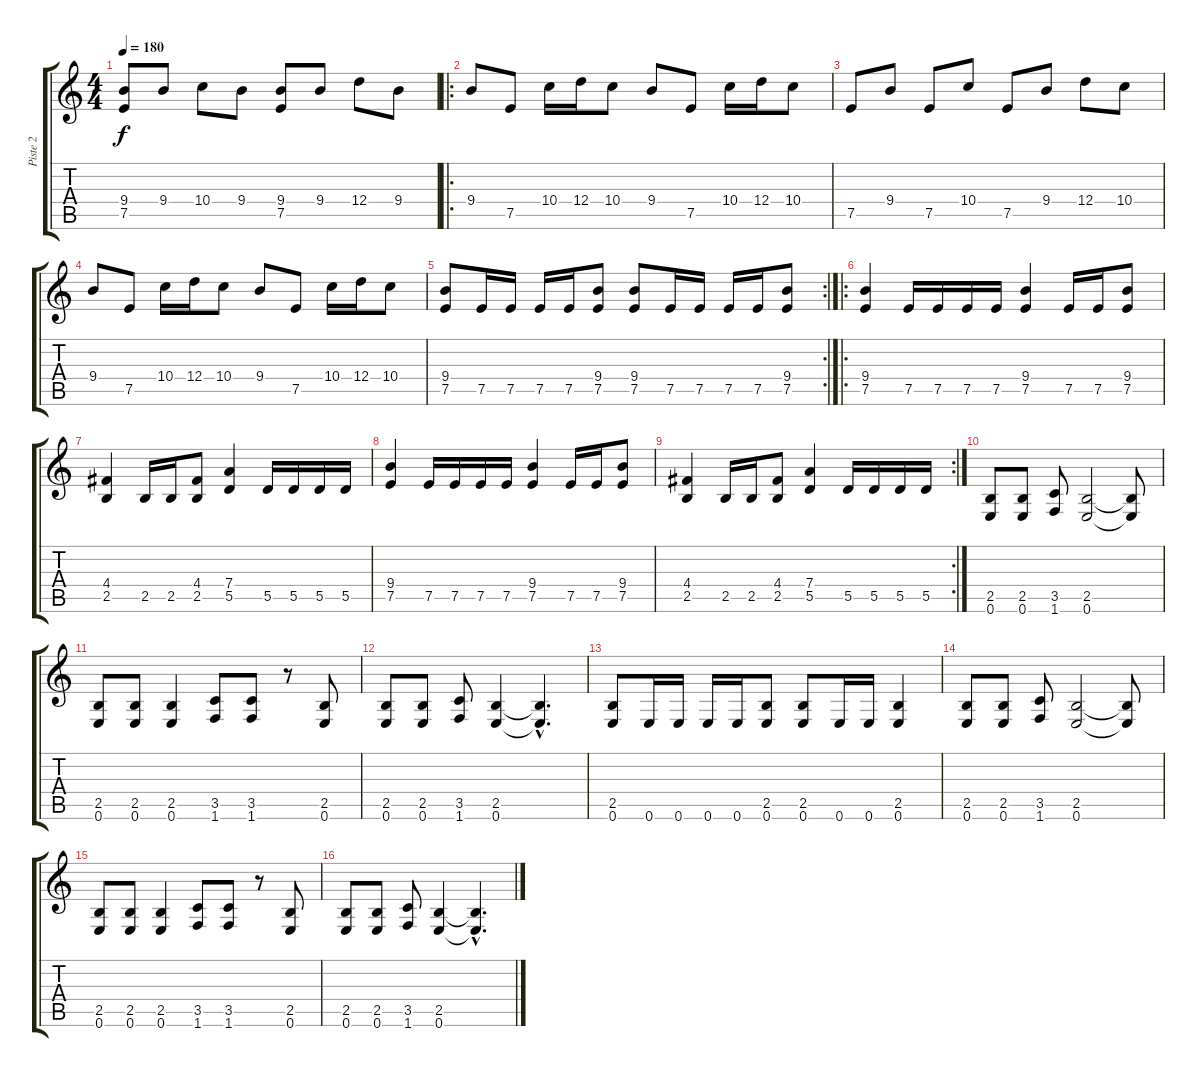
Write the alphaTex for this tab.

\track ("Piste 2" "Piste 2") {instrument distortionguitar}
\staff {score tabs}
\tuning (E4 B3 G3 D3 A2 E2) {hide}
\ts (4 4)
\tempo 180
\clef g2
\ks c
(9.4 7.5).8{dy f} 9.4.8 10.4.8 9.4.8 (9.4 7.5).8 9.4.8 12.4.8 9.4.8 |
\ro
9.4.8 7.5.8 10.4.16 12.4.16 10.4.8 9.4.8 7.5.8 10.4.16 12.4.16 10.4.8 |
7.5.8 9.4.8 7.5.8 10.4.8 7.5.8 9.4.8 12.4.8 10.4.8 |
9.4.8 7.5.8 10.4.16 12.4.16 10.4.8 9.4.8 7.5.8 10.4.16 12.4.16 10.4.8 |
\rc 2
(9.4 7.5).8 7.5.16 7.5.16 7.5.16 7.5.16 (9.4 7.5).8 (9.4 7.5).8 7.5.16 7.5.16 7.5.16 7.5.16 (9.4 7.5).8 |
\ro
(9.4 7.5).4 7.5.16 7.5.16 7.5.16 7.5.16 (9.4 7.5).4 7.5.16 7.5.16 (9.4 7.5).8 |
(4.4 2.5).4 2.5.16 2.5.16 (4.4 2.5).8 (7.4 5.5).4 5.5.16 5.5.16 5.5.16 5.5.16 |
(9.4 7.5).4 7.5.16 7.5.16 7.5.16 7.5.16 (9.4 7.5).4 7.5.16 7.5.16 (9.4 7.5).8 |
\rc 2
(4.4 2.5).4 2.5.16 2.5.16 (4.4 2.5).8 (7.4 5.5).4 5.5.16 5.5.16 5.5.16 5.5.16 |
(2.5 0.6).8 (2.5 0.6).8 (3.5 1.6).8 (2.5 0.6).2 (2.5{t} 0.6{t}).8 |
(2.5 0.6).8 (2.5 0.6).8 (2.5 0.6).4 (3.5 1.6).8 (3.5 1.6).8 r.8 (2.5 0.6).8 |
(2.5 0.6).8 (2.5 0.6).8 (3.5 1.6).8 (2.5 0.6).4 (2.5{hac t} 0.6{hac t}).4{d} |
(2.5 0.6).8 0.6.16 0.6.16 0.6.16 0.6.16 (2.5 0.6).8 (2.5 0.6).8 0.6.16 0.6.16 (2.5 0.6).4 |
(2.5 0.6).8 (2.5 0.6).8 (3.5 1.6).8 (2.5 0.6).2 (2.5{t} 0.6{t}).8 |
(2.5 0.6).8 (2.5 0.6).8 (2.5 0.6).4 (3.5 1.6).8 (3.5 1.6).8 r.8 (2.5 0.6).8 |
(2.5 0.6).8 (2.5 0.6).8 (3.5 1.6).8 (2.5 0.6).4 (2.5{hac t} 0.6{hac t}).4{d}
